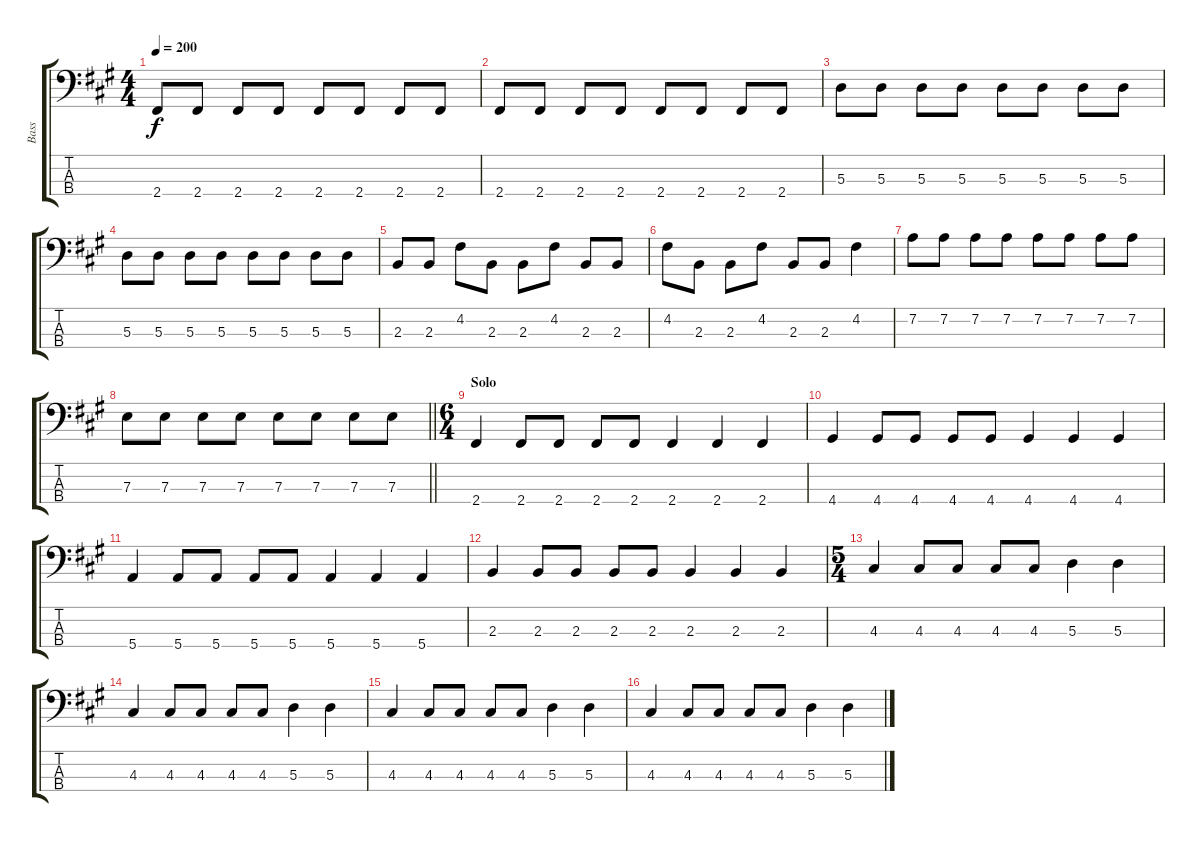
\track ("Bass" "Bass") {instrument electricbassfinger}
\staff {score tabs}
\tuning (G2 D2 A1 E1) {hide}
\ts (4 4)
\tempo 200
\clef f4
\ks f#minor
2.4.8{dy f} 2.4.8 2.4.8 2.4.8 2.4.8 2.4.8 2.4.8 2.4.8 |
2.4.8 2.4.8 2.4.8 2.4.8 2.4.8 2.4.8 2.4.8 2.4.8 |
5.3.8 5.3.8 5.3.8 5.3.8 5.3.8 5.3.8 5.3.8 5.3.8 |
5.3.8 5.3.8 5.3.8 5.3.8 5.3.8 5.3.8 5.3.8 5.3.8 |
2.3.8 2.3.8 4.2.8 2.3.8 2.3.8 4.2.8 2.3.8 2.3.8 |
4.2.8 2.3.8 2.3.8 4.2.8 2.3.8 2.3.8 4.2.4 |
7.2.8 7.2.8 7.2.8 7.2.8 7.2.8 7.2.8 7.2.8 7.2.8 |
\barLineRight lightlight
7.3.8 7.3.8 7.3.8 7.3.8 7.3.8 7.3.8 7.3.8 7.3.8 |
\ts (6 4)
\section ("" "Solo")
2.4.4 2.4.8 2.4.8 2.4.8 2.4.8 2.4.4 2.4.4 2.4.4 |
4.4.4 4.4.8 4.4.8 4.4.8 4.4.8 4.4.4 4.4.4 4.4.4 |
5.4.4 5.4.8 5.4.8 5.4.8 5.4.8 5.4.4 5.4.4 5.4.4 |
2.3.4 2.3.8 2.3.8 2.3.8 2.3.8 2.3.4 2.3.4 2.3.4 |
\ts (5 4)
4.3.4 4.3.8 4.3.8 4.3.8 4.3.8 5.3.4 5.3.4 |
4.3.4 4.3.8 4.3.8 4.3.8 4.3.8 5.3.4 5.3.4 |
4.3.4 4.3.8 4.3.8 4.3.8 4.3.8 5.3.4 5.3.4 |
4.3.4 4.3.8 4.3.8 4.3.8 4.3.8 5.3.4 5.3.4
